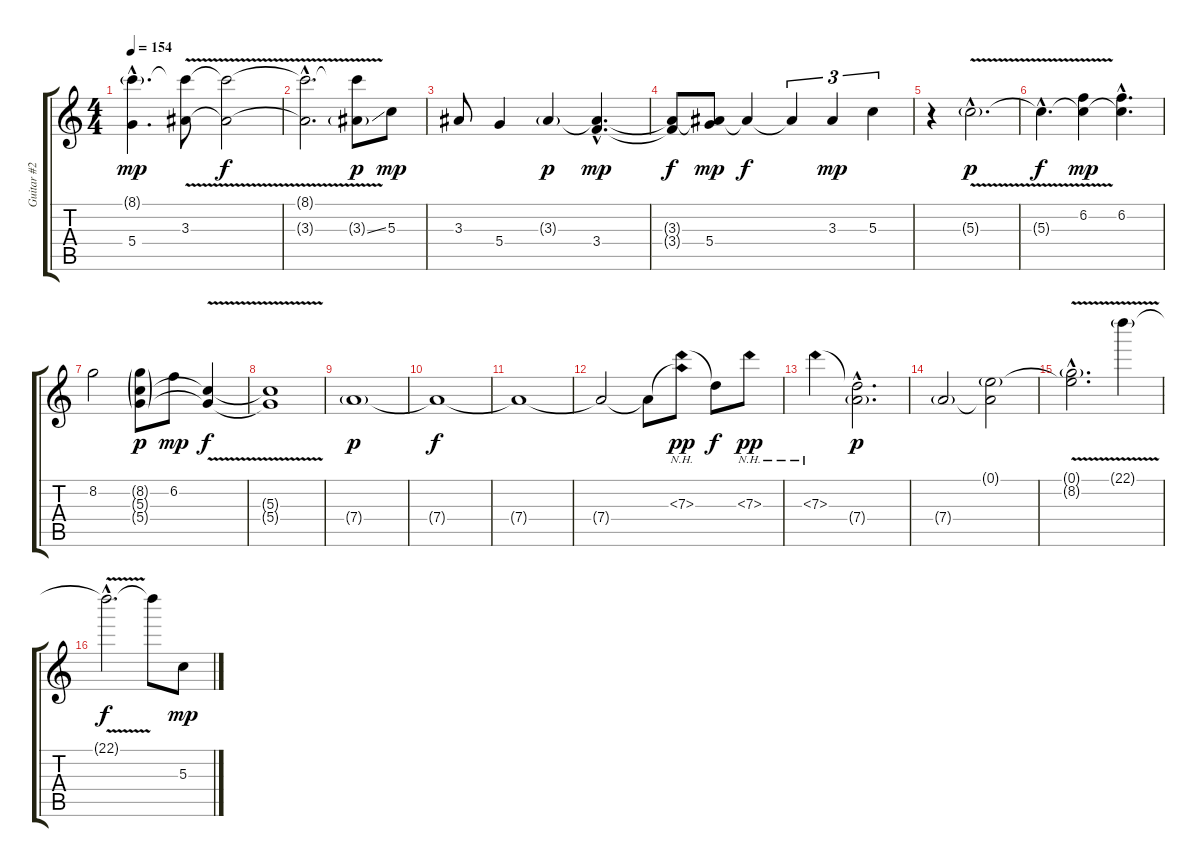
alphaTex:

\track ("Guitar #2" "Guitar #2") {instrument distortionguitar}
\staff {score tabs}
\tuning (E4 B3 G3 D3 A2 E2) {hide}
\ts (4 4)
\tempo 154
\clef g2
\ks c
(8.1{g hac} 5.4{hac}).4{d dy mp} (8.1{v t} 3.3{v}).8 (8.1{v t} 3.3{v t}).2{dy f} |
(8.1{v hac t} 3.3{v hac t}).2{d} (8.1{t} 3.3{ss g}).8{dy p} 5.3.8{dy mp} |
3.3.8 5.4.4 3.3{g}.4{dy p} (3.3{hac t} 3.4{hac}).4{d dy mp} |
(3.3{t} 3.4{t}).8{dy f} (3.3{t} 5.4).8{dy mp} 3.3{t}.4{dy f} 3.3{t}.4{tu (3 2)} 3.3.4{tu (3 2) dy mp} 5.3.4{tu (3 2)} |
r.4 5.3{v g hac}.2{d dy p} |
5.3{v hac t}.4{d dy f} (6.2 5.3{t}).4{dy mp} (6.2{hac} 5.3{hac t}).4{d} |
8.2.2 (8.2{g} 5.3{g} 5.4{g}).8{dy p} 6.2.8{dy mp} (5.3{v t} 5.4{v t}).4{dy f} |
(5.3{v t} 5.4{v t}).1 |
7.4{g}.1{dy p} |
7.4{t}.1{dy f} |
7.4{t}.1 |
7.4{t}.2 7.4{t}.8 (7.3{nh} 7.4{nh t}).8{dy pp} 7.3{t}.8{dy f} 7.3{nh}.8{dy pp} |
7.3{nh}.4 (7.3{hac t} 7.4{g hac}).2{d dy p} |
7.4{g}.2 (0.1{g} 7.4{t}).2 |
(0.1{v hac t} 8.2{v g hac}).2{d} 22.1{v g}.4 |
22.1{hac t}.2{d dy f} 22.1{t}.8 5.3{ss}.8{dy mp}
